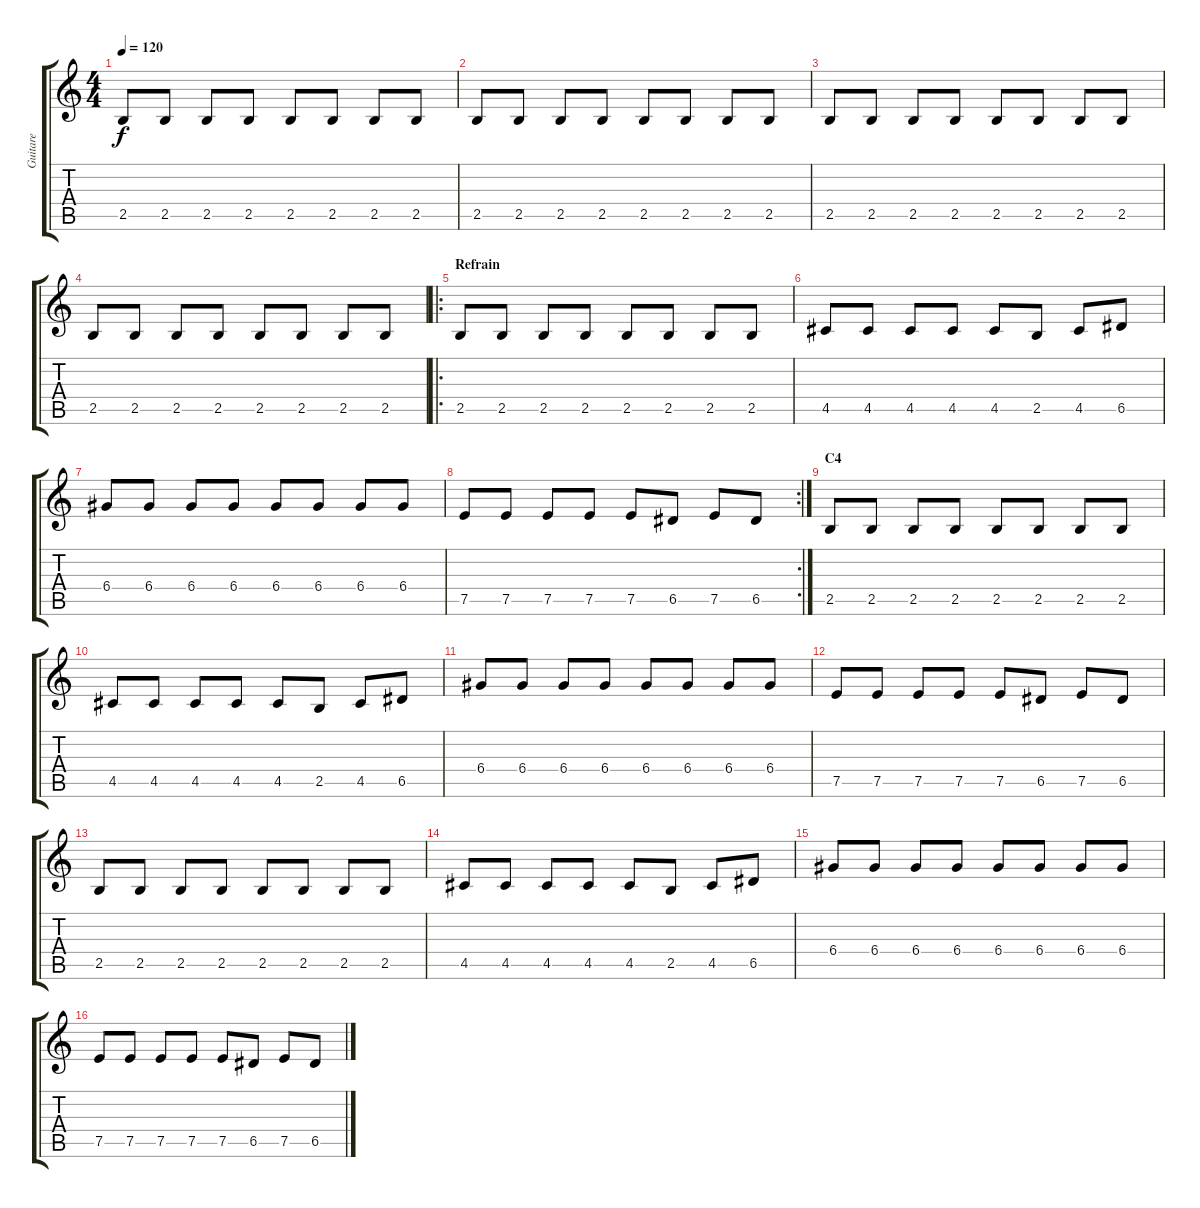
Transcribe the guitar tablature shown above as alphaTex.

\track ("Guitare" "Guitare") {instrument distortionguitar}
\staff {score tabs}
\tuning (E4 B3 G3 D3 A2 E2) {hide}
\ts (4 4)
\tempo 120
\clef g2
\ks c
2.5.8{dy f} 2.5.8 2.5.8 2.5.8 2.5.8 2.5.8 2.5.8 2.5.8 |
2.5.8 2.5.8 2.5.8 2.5.8 2.5.8 2.5.8 2.5.8 2.5.8 |
2.5.8 2.5.8 2.5.8 2.5.8 2.5.8 2.5.8 2.5.8 2.5.8 |
2.5.8 2.5.8 2.5.8 2.5.8 2.5.8 2.5.8 2.5.8 2.5.8 |
\ro
\section ("" "Refrain")
2.5.8 2.5.8 2.5.8 2.5.8 2.5.8 2.5.8 2.5.8 2.5.8 |
4.5.8 4.5.8 4.5.8 4.5.8 4.5.8 2.5.8 4.5.8 6.5.8 |
6.4.8 6.4.8 6.4.8 6.4.8 6.4.8 6.4.8 6.4.8 6.4.8 |
\rc 2
7.5.8 7.5.8 7.5.8 7.5.8 7.5.8 6.5.8 7.5.8 6.5.8 |
\section ("" "C4")
2.5.8 2.5.8 2.5.8 2.5.8 2.5.8 2.5.8 2.5.8 2.5.8 |
4.5.8 4.5.8 4.5.8 4.5.8 4.5.8 2.5.8 4.5.8 6.5.8 |
6.4.8 6.4.8 6.4.8 6.4.8 6.4.8 6.4.8 6.4.8 6.4.8 |
7.5.8 7.5.8 7.5.8 7.5.8 7.5.8 6.5.8 7.5.8 6.5.8 |
2.5.8 2.5.8 2.5.8 2.5.8 2.5.8 2.5.8 2.5.8 2.5.8 |
4.5.8 4.5.8 4.5.8 4.5.8 4.5.8 2.5.8 4.5.8 6.5.8 |
6.4.8 6.4.8 6.4.8 6.4.8 6.4.8 6.4.8 6.4.8 6.4.8 |
7.5.8 7.5.8 7.5.8 7.5.8 7.5.8 6.5.8 7.5.8 6.5.8
